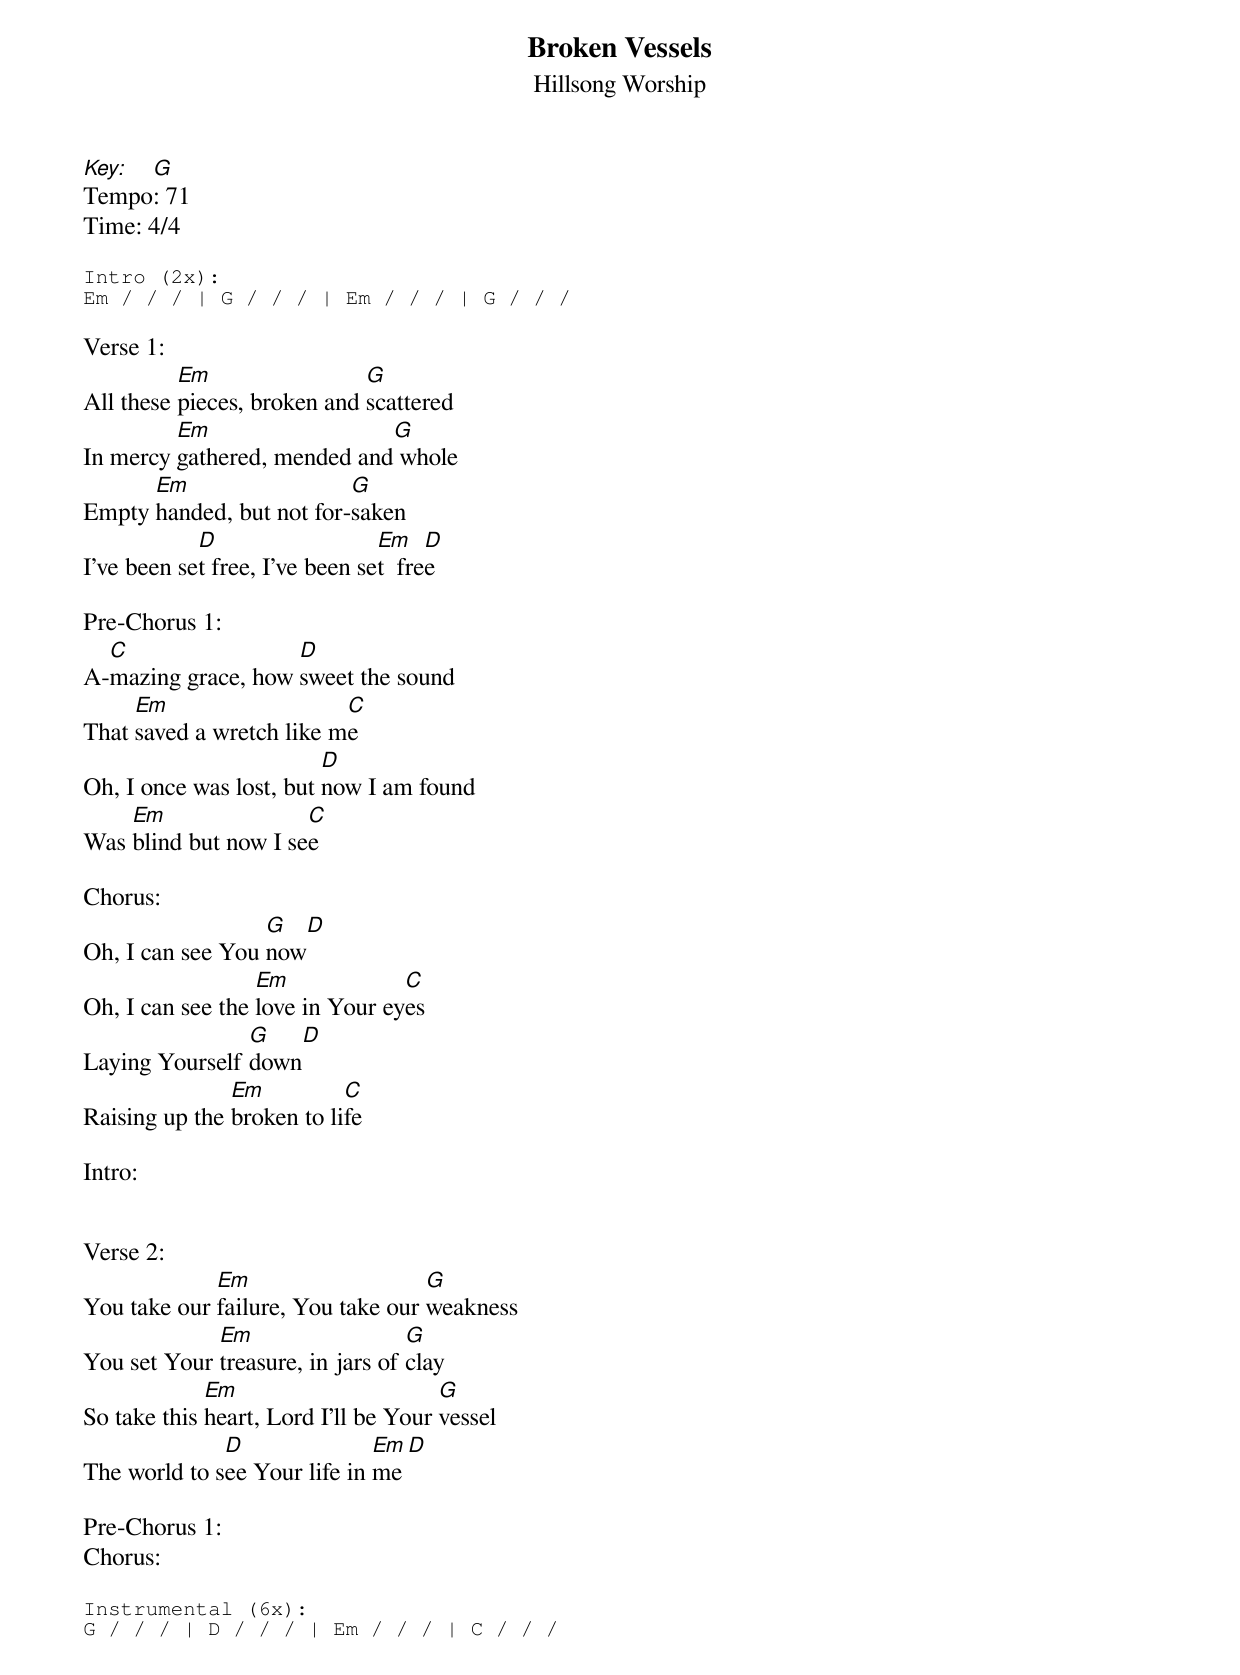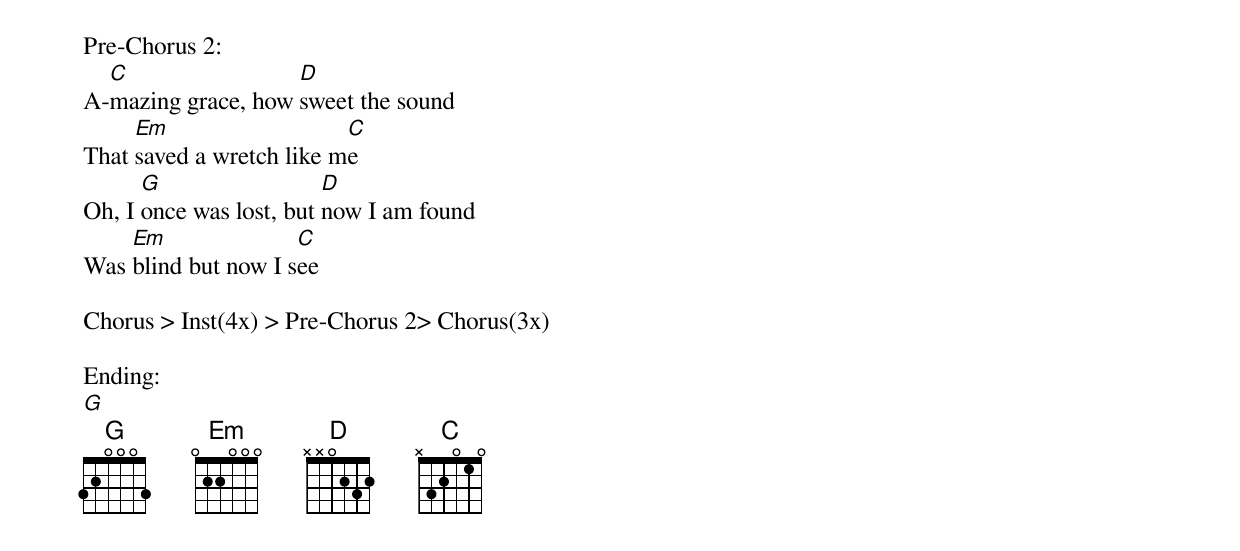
Broken Vessels
Hillsong Worship
Key: G
Tempo: 71
Time: 4/4

Intro (2x):
Em / / / | G / / / | Em / / / | G / / /

Verse 1:
          Em                 G
All these pieces, broken and scattered
         Em                  G
In mercy gathered, mended and whole
      Em                  G
Empty handed, but not for-saken
            D                   Em    D
I've been set free, I've been set  free

Pre-Chorus 1:
  C                 D
A-mazing grace, how sweet the sound
     Em                   C
That saved a wretch like me
                         D
Oh, I once was lost, but now I am found
    Em                C
Was blind but now I see

Chorus:
                  G   D
Oh, I can see You now
                  Em             C
Oh, I can see the love in Your eyes
                G    D
Laying Yourself down
               Em          C
Raising up the broken to life

Intro:


Verse 2:
             Em                    G
You take our failure, You take our weakness
             Em                   G
You set Your treasure, in jars of clay
             Em                       G
So take this heart, Lord I'll be Your vessel
              D               Em   D
The world to see Your life in me

Pre-Chorus 1:
Chorus:

Instrumental (6x):
G / / / | D / / / | Em / / / | C / / /

Pre-Chorus 2:
  C                 D
A-mazing grace, how sweet the sound
     Em                   C
That saved a wretch like me
      G                  D
Oh, I once was lost, but now I am found
    Em               C
Was blind but now I see

Chorus > Inst(4x) > Pre-Chorus 2> Chorus(3x)

Ending:
 G
